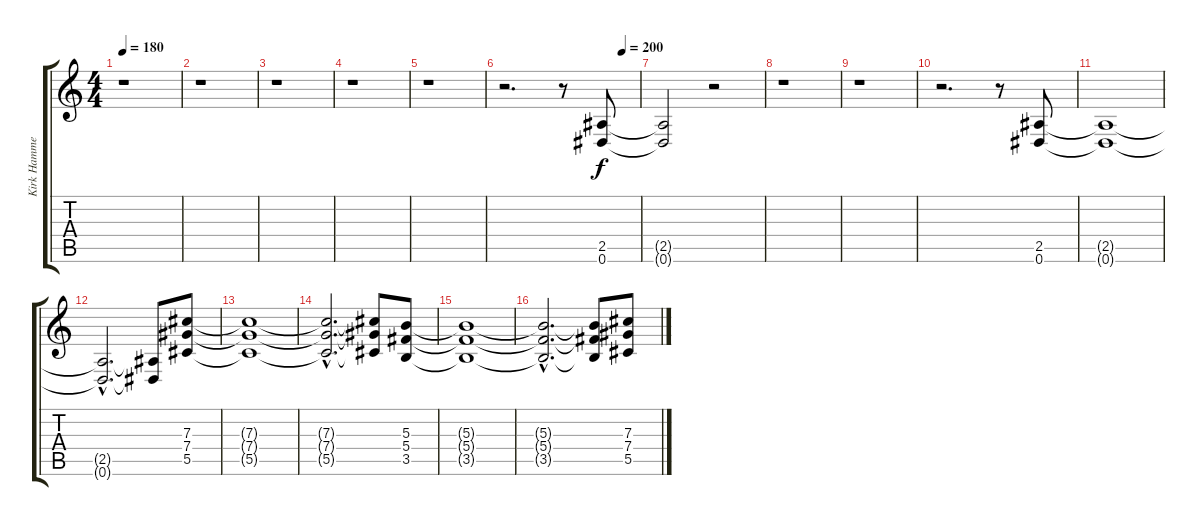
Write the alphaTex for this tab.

\track ("Kirk Hammett" "Kirk Hamme") {instrument distortionguitar}
\staff {score tabs}
\tuning (Eb4 Bb3 Gb3 Db3 Ab2 Eb2) {hide}
\ts (4 4)
\tempo 180
\clef g2
\ks c
r.1{dy f instrument distortionguitar} |
r.1 |
r.1 |
r.1 |
r.1 |
\tempo (200 0.875)
r.2{d} r.8 (2.5 0.6).8 |
(2.5{t} 0.6{t}).2 r.2 |
r.1 |
r.1 |
r.2{d} r.8 (2.5 0.6).8 |
(2.5{t} 0.6{t}).1 |
(2.5{hac t} 0.6{hac t}).2{d} (2.5{t} 0.6{t}).8 (7.3 7.4 5.5).8 |
(7.3{t} 7.4{t} 5.5{t}).1 |
(7.3{hac t} 7.4{hac t} 5.5{hac t}).2{d} (7.3{t} 7.4{t} 5.5{t}).8 (5.3 5.4 3.5).8 |
(5.3{t} 5.4{t} 3.5{t}).1 |
(5.3{hac t} 5.4{hac t} 3.5{hac t}).2{d} (5.3{t} 5.4{t} 3.5{t}).8 (7.3 7.4 5.5).8
